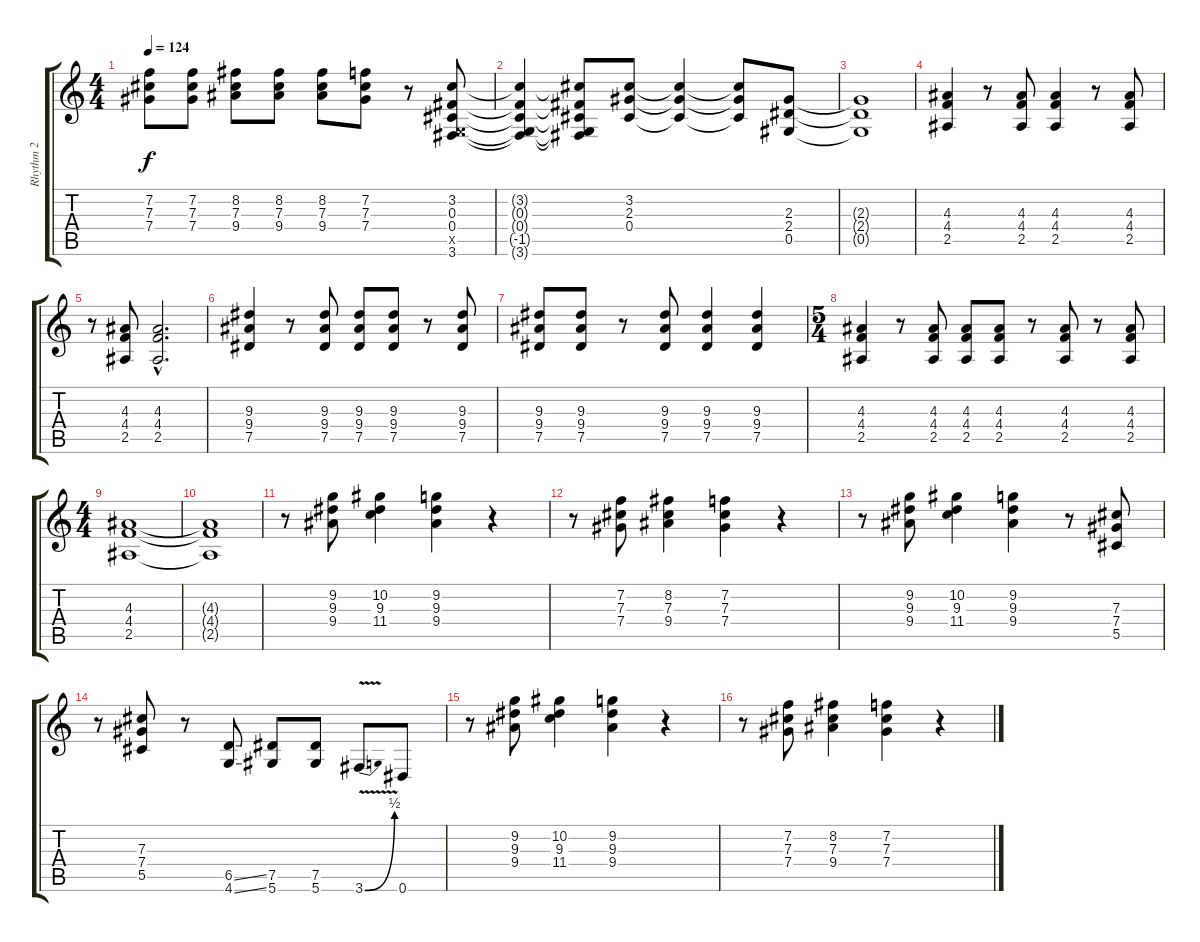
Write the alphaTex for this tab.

\track ("Rhythm 2" "Rhythm 2") {instrument overdrivenguitar}
\staff {score tabs}
\tuning (Eb4 Bb3 Gb3 Db3 Ab2 Eb2) {hide}
\ts (4 4)
\tempo 124
\clef g2
\ks c
(7.2{t} 7.3{t} 7.4{t}).8{dy f} (7.2 7.3 7.4).8 (8.2 7.3 9.4).8 (8.2 7.3 9.4).8 (8.2 7.3 9.4).8 (7.2 7.3 7.4).8 r.8 (3.2 0.3 0.4 -1.5{x} 3.6).8 |
(3.2{t} 0.3{t} 0.4{t} -1.5{t} 3.6{t}).4 (3.2{t} 0.3{t} 0.4{t} -1.5{t} 3.6{t}).8 (3.2 2.3 0.4).8 (3.2{t} 2.3{t} 0.4{t}).4 (3.2{t} 2.3{t} 0.4{t}).8 (2.3 2.4 0.5).8 |
(2.3{t} 2.4{t} 0.5{t}).1 |
(4.3 4.4 2.5).4 r.8 (4.3 4.4 2.5).8 (4.3 4.4 2.5).4 r.8 (4.3 4.4 2.5).8 |
r.8 (4.3 4.4 2.5).8 (4.3{hac} 4.4{hac} 2.5{hac}).2{d} |
(9.3 9.4 7.5).4 r.8 (9.3 9.4 7.5).8 (9.3 9.4 7.5).8 (9.3 9.4 7.5).8 r.8 (9.3 9.4 7.5).8 |
(9.3 9.4 7.5).8 (9.3 9.4 7.5).8 r.8 (9.3 9.4 7.5).8 (9.3 9.4 7.5).4 (9.3 9.4 7.5).4 |
\ts (5 4)
(4.3 4.4 2.5).4 r.8 (4.3 4.4 2.5).8 (4.3 4.4 2.5).8 (4.3 4.4 2.5).8 r.8 (4.3 4.4 2.5).8 r.8 (4.3 4.4 2.5).8 |
\ts (4 4)
(4.3 4.4 2.5).1 |
(4.3{t} 4.4{t} 2.5{t}).1 |
r.8 (9.2 9.3 9.4).8 (10.2 9.3 11.4).4 (9.2 9.3 9.4).4 r.4 |
r.8 (7.2 7.3 7.4).8 (8.2 7.3 9.4).4 (7.2 7.3 7.4).4 r.4 |
r.8 (9.2 9.3 9.4).8 (10.2 9.3 11.4).4 (9.2 9.3 9.4).4 r.8 (7.3 7.4 5.5).8 |
r.8 (7.3 7.4 5.5).8 r.8 (6.5{ss} 4.6{ss}).8 (7.5 5.6).8 (7.5 5.6).8 3.6{be (bend 0 0 60 2) v}.8 0.6.8 |
r.8 (9.2 9.3 9.4).8 (10.2 9.3 11.4).4 (9.2 9.3 9.4).4 r.4 |
r.8 (7.2 7.3 7.4).8 (8.2 7.3 9.4).4 (7.2 7.3 7.4).4 r.4
